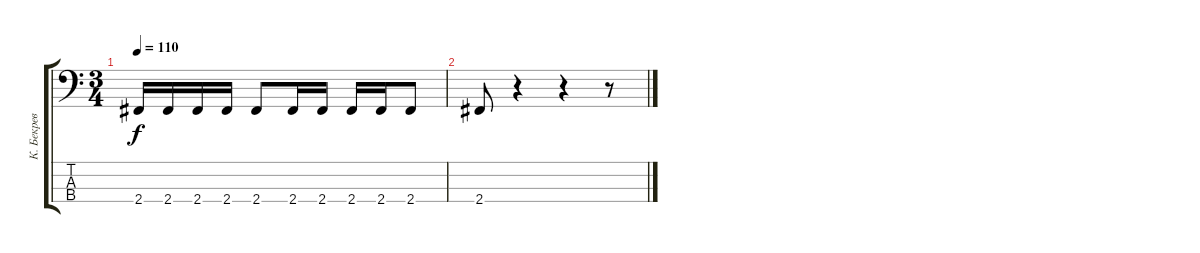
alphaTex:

\track ("К. Бекрев" "К. Бекрев") {instrument electricbassfinger}
\staff {score tabs}
\tuning (G2 D2 A1 E1) {hide}
\ts (3 4)
\tempo 110
\clef f4
\ks c
2.4.16{dy f} 2.4.16 2.4.16 2.4.16 2.4.8 2.4.16 2.4.16 2.4.16 2.4.16 2.4.8 |
2.4.8 r.4 r.4 r.8
